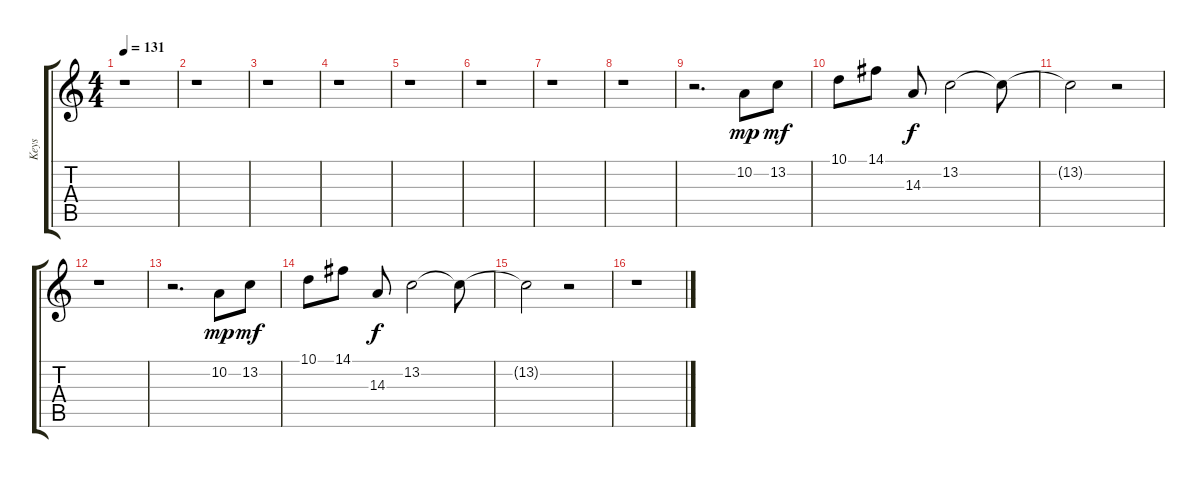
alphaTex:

\track ("Keys" "Keys") {instrument lead2sawtooth}
\staff {score tabs}
\tuning (E4 B3 G3 D3 A2 E2) {hide}
\ts (4 4)
\tempo 131
\clef g2
\ks c
r.1{dy f} |
r.1 |
r.1 |
r.1 |
r.1 |
r.1 |
r.1 |
r.1 |
r.2{d} 10.2.8{dy mp balance 7 instrument lead2sawtooth} 13.2.8{dy mf} |
10.1.8 14.1.8 14.3.8{dy f} 13.2.2 13.2{t}.8 |
13.2{t}.2 r.2 |
r.1 |
r.2{d} 10.2.8{dy mp} 13.2.8{dy mf} |
10.1.8 14.1.8 14.3.8{dy f} 13.2.2 13.2{t}.8 |
13.2{t}.2 r.2 |
r.1
